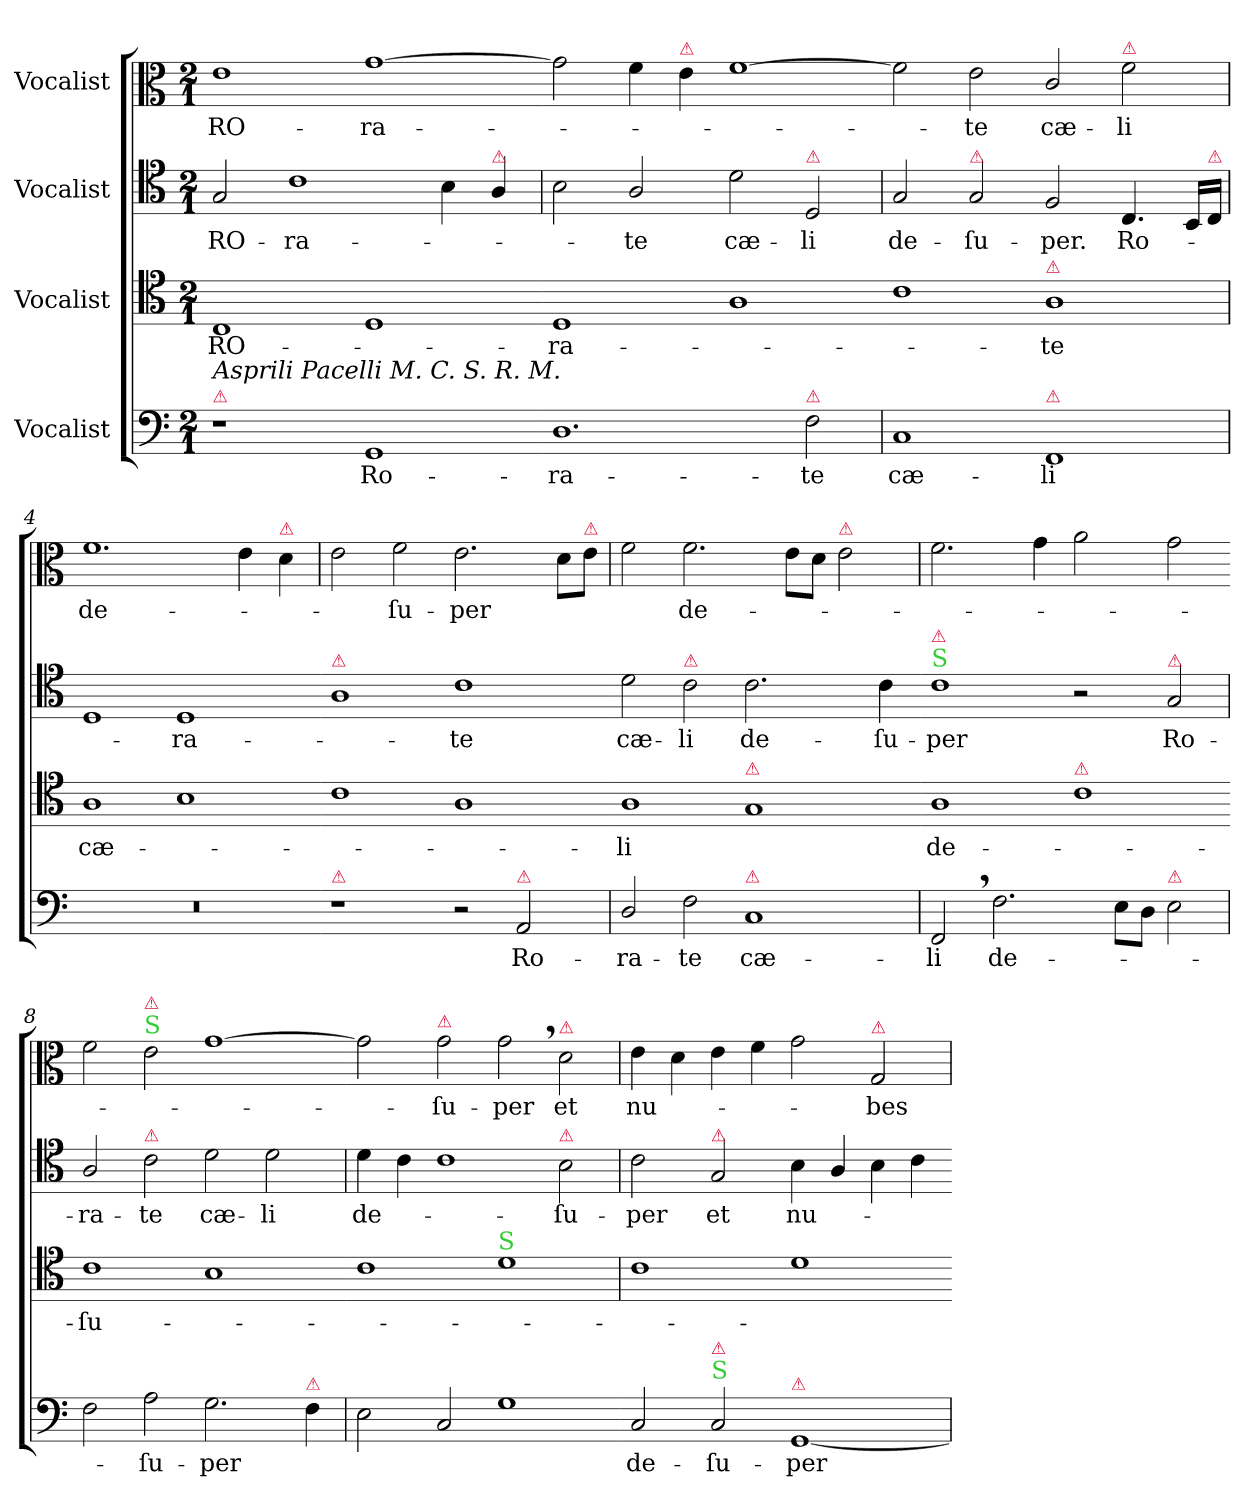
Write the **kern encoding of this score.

**kern	**text	**kern	**text	**kern	**text	**kern	**text
*part4	*part4	*part3	*part3	*part2	*part2	*part1	*part1
*staff4	*staff4	*staff3	*staff3	*staff2	*staff2	*staff1	*staff1
*I"Vocalist	*	*I"Vocalist	*	*I"Vocalist	*	*I"Vocalist	*
*clefF4	*	*clefC4	*	*clefC4	*	*clefC3	*
*k[]	*	*k[]	*	*k[]	*	*k[]	*
*M2/1	*	*M2/1	*	*M2/1	*	*M2/1	*
=1	=1	=1	=1	=1	=1	=1	=1
!LO:TX:a:color=crimson:t=⚠	!	!	!	!	!	!	!
!LO:TX:a:i:t=Asprili Pacelli M. C. S. R. M.	!	!	!	!	!	!	!
1r	.	1C	RO-	2G/	RO-	1e	RO-
.	.	.	.	1c	-ra-	.	.
1GG	Ro-	1D	.	.	.	[1g	-ra-
.	.	.	.	4B\	.	.	.
!	!	!	!	!LO:TX:a:color=crimson:t=⚠	!	!	!
.	.	.	.	4A/	.	.	.
=2-	=2-	=2-	=2-	=2	=2-	=2-	=2-
1.D	-ra-	1D	-ra-	2B\	.	2g\]	.
.	.	.	.	2A/	-te	4f\	.
!	!	!	!	!	!	!LO:TX:a:color=crimson:t=⚠	!
.	.	.	.	.	.	4e\	.
.	.	1A	.	2d\	cæ-	[1f	.
!	!	!	!	!LO:TX:a:color=crimson:t=⚠	!	!	!
!LO:TX:a:color=crimson:t=⚠	!	!	!	!	!	!	!
2F\	-te	.	.	2D/	-li	.	.
=3	=3-	=3-	=3-	=3	=3-	=3-	=3-
1C	cæ-	1c	.	2G/	de-	2f\]	.
!	!	!	!	!LO:TX:a:color=crimson:t=⚠	!	!	!
.	.	.	.	2G/	-ſu-	2e\	-te
!	!	!LO:TX:a:color=crimson:t=⚠	!	!	!	!	!
!LO:TX:a:color=crimson:t=⚠	!	!	!	!	!	!	!
1FF	-li	1A	-te	2F/	-per.	2c/	cæ-
!	!	!	!	!	!	!LO:TX:a:color=crimson:t=⚠	!
.	.	.	.	4.C/	Ro-	2f\	-li
.	.	.	.	16BB/LL	.	.	.
!	!	!	!	!LO:TX:a:color=crimson:t=⚠	!	!	!
.	.	.	.	16C/JJ	.	.	.
=4	=4	=4	=4	=4	=4	=4	=4
0r	.	1A	cæ-	1D	.	1.f	de-
.	.	1B	.	1D	-ra-	.	.
.	.	.	.	.	.	4e\	.
!	!	!	!	!	!	!LO:TX:a:color=crimson:t=⚠	!
.	.	.	.	.	.	4d\	.
=5-	=5	=5-	=5	=5-	=5	=5	=5
!	!	!	!	!LO:TX:a:color=crimson:t=⚠	!	!	!
!LO:TX:a:color=crimson:t=⚠	!	!	!	!	!	!	!
1r	.	1c	.	1A	.	2e\	.
.	.	.	.	.	.	2f\	-ſu-
2r	.	1A	.	1c	-te	2.e\	-per
!LO:TX:a:color=crimson:t=⚠	!	!	!	!	!	!	!
2AA/	Ro-	.	.	.	.	.	.
.	.	.	.	.	.	8d\L	.
!	!	!	!	!	!	!LO:TX:a:color=crimson:t=⚠	!
.	.	.	.	.	.	8e\J	.
=6	=6	=6-	=6	=6-	=6	=6	=6
2D/	-ra-	1A	-li	2d\	cæ-	2f\	.
!	!	!	!	!LO:TX:a:color=crimson:t=⚠	!	!	!
2F\	-te	.	.	2c\	-li	2.f\	de-
!	!	!LO:TX:a:color=crimson:t=⚠	!	!	!	!	!
!LO:TX:a:color=crimson:t=⚠	!	!	!	!	!	!	!
1C	cæ-	1G	.	2.c\	de-	.	.
.	.	.	.	.	.	8e\L	.
.	.	.	.	.	.	8d\J	.
!	!	!	!	!	!	!LO:TX:a:color=crimson:t=⚠	!
.	.	.	.	.	.	2e\	.
.	.	.	.	4c\	-ſu-	.	.
=7	=7	=7-	=7	=7-	=7	=7	=7
!	!	!	!	!LO:TX:a:color=limegreen:t=S	!	!	!
!	!	!	!	!LO:TX:a:color=crimson:t=⚠	!	!	!
2FF,/	-li	1A	de-	1c	-per	2.f\	.
2.F\	de-	.	.	.	.	.	.
.	.	.	.	.	.	4g\	.
!	!	!LO:TX:a:color=crimson:t=⚠	!	!	!	!	!
.	.	1c	.	2r	.	2a\	.
8E\L	.	.	.	.	.	.	.
8D\J	.	.	.	.	.	.	.
!	!	!	!	!LO:TX:a:color=crimson:t=⚠	!	!	!
!LO:TX:a:color=crimson:t=⚠	!	!	!	!	!	!	!
2E\	.	.	.	2G/	Ro-	2g\	.
=8	=8-	=8-	=8-	=8	=8-	=8-	=8-
2F\	.	1c	-ſu-	2A/	-ra-	2f\	.
!	!	!	!	!	!	!LO:TX:a:color=limegreen:t=S	!
!	!	!	!	!	!	!LO:TX:a:color=crimson:t=⚠	!
!	!	!	!	!LO:TX:a:color=crimson:t=⚠	!	!	!
2A\	-ſu-	.	.	2c\	-te	2e\	.
2.G\	-per	1B	.	2d\	cæ-	[1g	.
.	.	.	.	2d\	-li	.	.
!LO:TX:a:color=crimson:t=⚠	!	!	!	!	!	!	!
4F\	.	.	.	.	.	.	.
=9	=9-	=9-	=9-	=9	=9-	=9-	=9-
2E\	.	1c	.	4d\	de-	2g\]	.
.	.	.	.	4c\	.	.	.
!	!	!	!	!	!	!LO:TX:a:color=crimson:t=⚠	!
2C/	.	.	.	1c	.	2g\	-ſu-
!	!	!LO:TX:a:color=limegreen:t=S	!	!	!	!	!
1G	.	1d	.	.	.	2g,\	-per
!	!	!	!	!	!	!LO:TX:a:color=crimson:t=⚠	!
!	!	!	!	!LO:TX:a:color=crimson:t=⚠	!	!	!
.	.	.	.	2B\	-ſu-	2d\	et
=10-	=10	=10	=10	=10	=10	=10	=10
2C/	de-	1c	.	2c\	-per	4e\	nu-
.	.	.	.	.	.	4d\	.
!	!	!	!	!LO:TX:a:color=crimson:t=⚠	!	!	!
!LO:TX:a:color=limegreen:t=S	!	!	!	!	!	!	!
!LO:TX:a:color=crimson:t=⚠	!	!	!	!	!	!	!
2C/	-ſu-	.	.	2G/	et	4e\	.
.	.	.	.	.	.	4f\	.
!LO:TX:a:color=crimson:t=⚠	!	!	!	!	!	!	!
[1GG	-per	1d	.	4B\	nu-	2g\	.
.	.	.	.	4A/	.	.	.
!	!	!	!	!	!	!LO:TX:a:color=crimson:t=⚠	!
.	.	.	.	4B\	.	2G/	-bes
.	.	.	.	4c\	.	.	.
=	=	=-	=	=-	=	=	=
*-	*-	*-	*-	*-	*-	*-	*-
